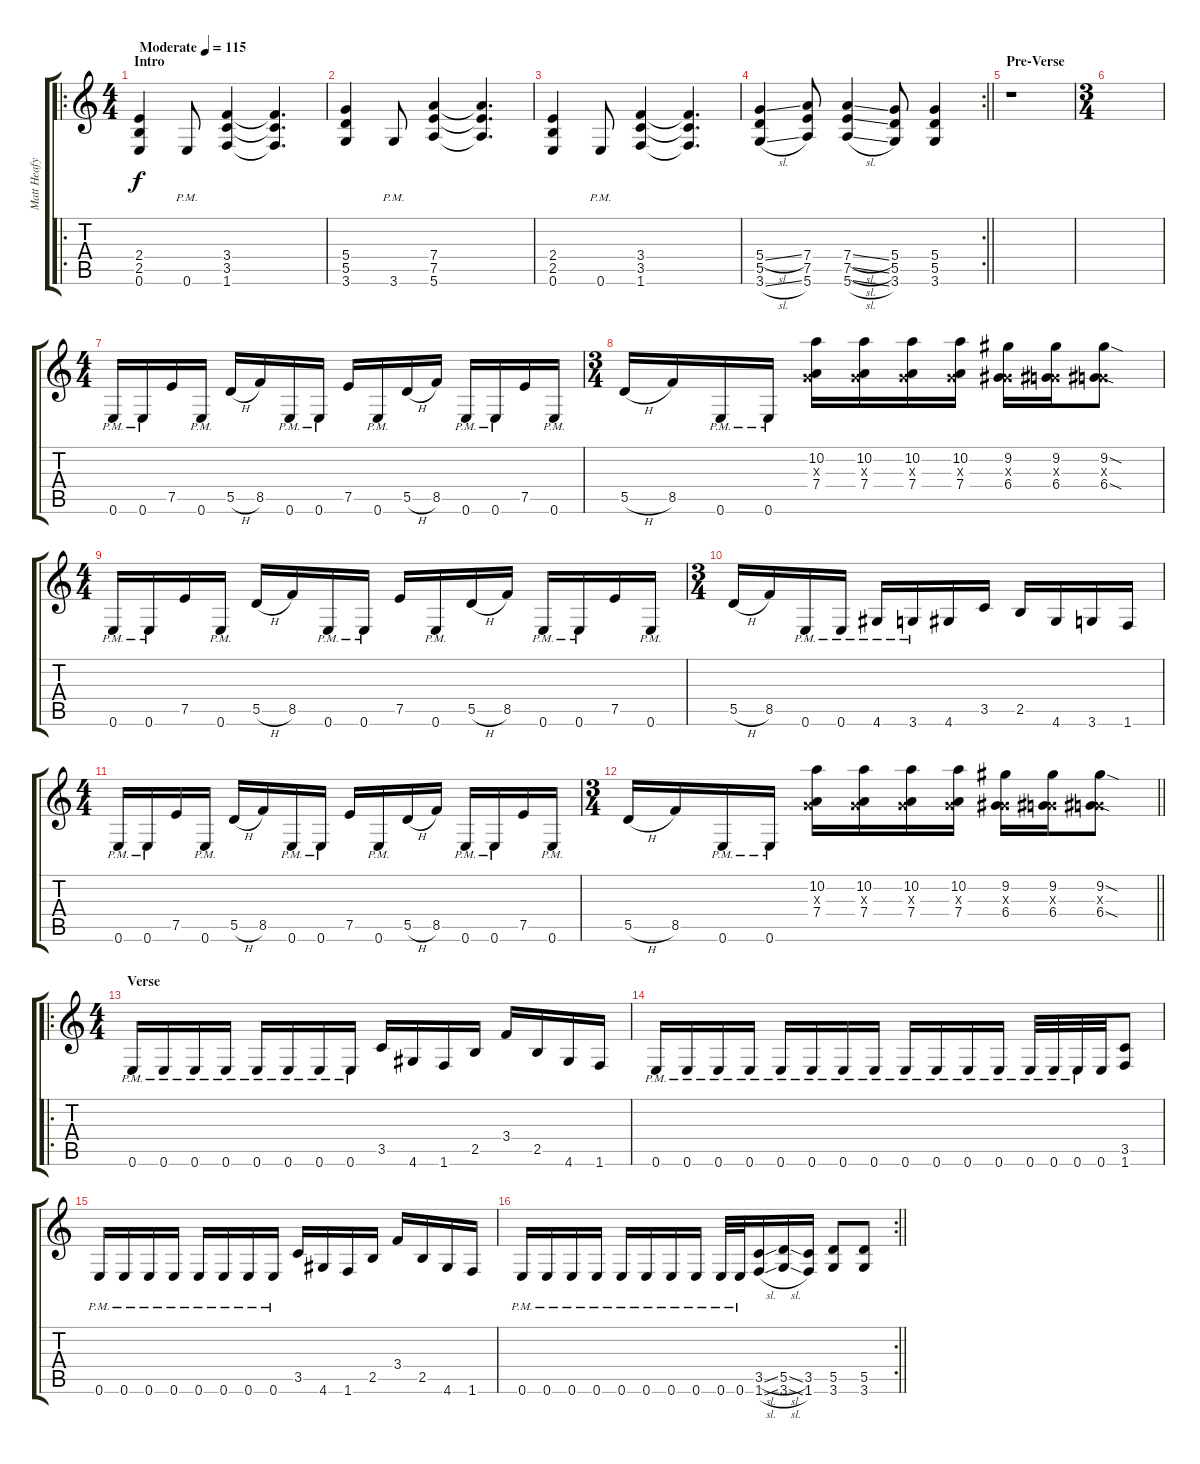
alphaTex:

\track ("Matt Heafy" "Matt Heafy") {instrument distortionguitar}
\staff {score tabs}
\tuning (E4 B3 G3 D3 A2 E2) {hide}
\ro
\ts (4 4)
\section ("" "Intro")
\tempo (115 "Moderate")
\clef g2
\ks c
(2.4 2.5 0.6).4{dy f instrument distortionguitar} 0.6{pm}.8 (3.4 3.5 1.6).4 (3.4{t} 3.5{t} 1.6{t}).4{d} |
(5.4 5.5 3.6).4 3.6{pm}.8 (7.4 7.5 5.6).4 (7.4{t} 7.5{t} 5.6{t}).4{d} |
(2.4 2.5 0.6).4 0.6{pm}.8 (3.4 3.5 1.6).4 (3.4{t} 3.5{t} 1.6{t}).4{d} |
\rc 2
\barLineRight lightlight
(5.4{sl} 5.5 3.6{sl}).4 (7.4 7.5 5.6).8 (7.4{sl} 7.5{sl} 5.6{sl}).4 (5.4 5.5 3.6).8 (5.4 5.5 3.6).4 |
\section ("" "Pre-Verse")
r.1 |
\ts (3 4)
|
\ts (4 4)
0.6{pm}.16 0.6{pm}.16 7.5.16 0.6{pm}.16 5.5{h}.16 8.5.16 0.6{pm}.16 0.6{pm}.16 7.5.16 0.6{pm}.16 5.5{h}.16 8.5.16 0.6{pm}.16 0.6{pm}.16 7.5.16 0.6{pm}.16 |
\ts (3 4)
5.5{h}.16 8.5.16 0.6{pm}.16 0.6{pm}.16 (10.2 0.3{x} 7.4).16 (10.2 0.3{x} 7.4).16 (10.2 0.3{x} 7.4).16 (10.2 0.3{x} 7.4).16 (9.2 0.3{x} 6.4).16 (9.2 0.3{x} 6.4).16 (9.2{sod} 0.3{x} 6.4{sod}).8 |
\ts (4 4)
0.6{pm}.16 0.6{pm}.16 7.5.16 0.6{pm}.16 5.5{h}.16 8.5.16 0.6{pm}.16 0.6{pm}.16 7.5.16 0.6{pm}.16 5.5{h}.16 8.5.16 0.6{pm}.16 0.6{pm}.16 7.5.16 0.6{pm}.16 |
\ts (3 4)
5.5{h}.16 8.5.16 0.6{pm}.16 0.6{pm}.16 4.6{pm}.16 3.6{pm}.16 4.6.16 3.5.16 2.5.16 4.6.16 3.6.16 1.6.16 |
\ts (4 4)
0.6{pm}.16 0.6{pm}.16 7.5.16 0.6{pm}.16 5.5{h}.16 8.5.16 0.6{pm}.16 0.6{pm}.16 7.5.16 0.6{pm}.16 5.5{h}.16 8.5.16 0.6{pm}.16 0.6{pm}.16 7.5.16 0.6{pm}.16 |
\ts (3 4)
\barLineRight lightlight
5.5{h}.16 8.5.16 0.6{pm}.16 0.6{pm}.16 (10.2 0.3{x} 7.4).16 (10.2 0.3{x} 7.4).16 (10.2 0.3{x} 7.4).16 (10.2 0.3{x} 7.4).16 (9.2 0.3{x} 6.4).16 (9.2 0.3{x} 6.4).16 (9.2{sod} 0.3{x} 6.4{sod}).8 |
\ro
\ts (4 4)
\section ("" "Verse")
0.6{pm}.16 0.6{pm}.16 0.6{pm}.16 0.6{pm}.16 0.6{pm}.16 0.6{pm}.16 0.6{pm}.16 0.6{pm}.16 3.5.16 4.6.16 1.6.16 2.5.16 3.4.16 2.5.16 4.6.16 1.6.16 |
0.6{pm}.16 0.6{pm}.16 0.6{pm}.16 0.6{pm}.16 0.6{pm}.16 0.6{pm}.16 0.6{pm}.16 0.6{pm}.16 0.6{pm}.16 0.6{pm}.16 0.6{pm}.16 0.6{pm}.16 0.6{pm}.32 0.6{pm}.32 0.6{pm}.32 0.6.32 (3.5 1.6).8 |
0.6{pm}.16 0.6{pm}.16 0.6{pm}.16 0.6{pm}.16 0.6{pm}.16 0.6{pm}.16 0.6{pm}.16 0.6{pm}.16 3.5.16 4.6.16 1.6.16 2.5.16 3.4.16 2.5.16 4.6.16 1.6.16 |
\rc 2
\barLineRight lightlight
0.6{pm}.16 0.6{pm}.16 0.6{pm}.16 0.6{pm}.16 0.6{pm}.16 0.6{pm}.16 0.6{pm}.16 0.6{pm}.16 0.6{pm}.32 0.6{pm}.32 (3.5{sl} 1.6{sl}).16 (5.5{sl} 3.6{sl}).16 (3.5 1.6).16 (5.5 3.6).8 (5.5 3.6).8
